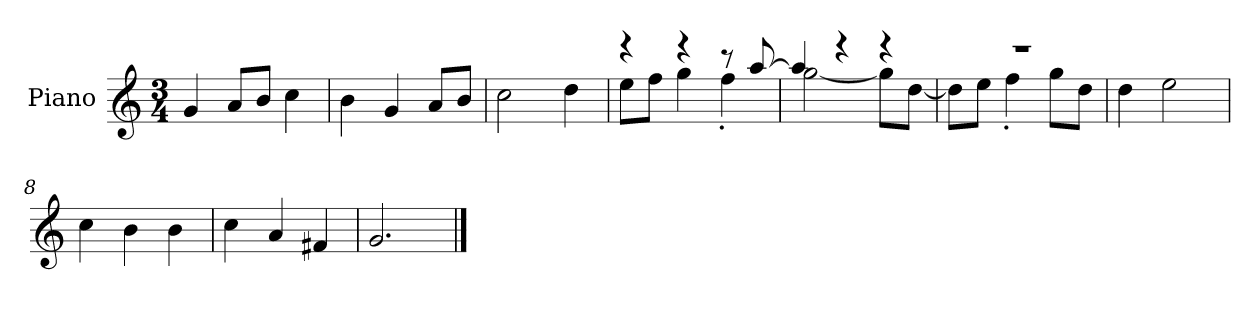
**kern
*part1
*staff1
*I"Piano
*I'P-no
*clefG2
*k[]
*M3/4
*MM176
=1
4g/
8a/L
8b/J
4cc\
=2
4b\
4g/
8a/L
8b/J
=3
2cc\
4dd\
=4
*^
4r	8ee\L
.	8ff\J
4r	4gg\
8r	4ff'\
[8aa/	.
=5	=5
4aa/]	[2gg\
4r	.
4r	8gg\L]
.	[8dd\J
=6	=6
2.r	8dd\L]
.	8ee\J
.	4ff'\
.	8gg\L
.	8dd\J
*v	*v
=7
4dd\
2ee\
=8
4cc\
4b\
4b\
=9
4cc\
4a/
4f#X/
!!LO:LB:g=z
=10
2.g/
==
*-
